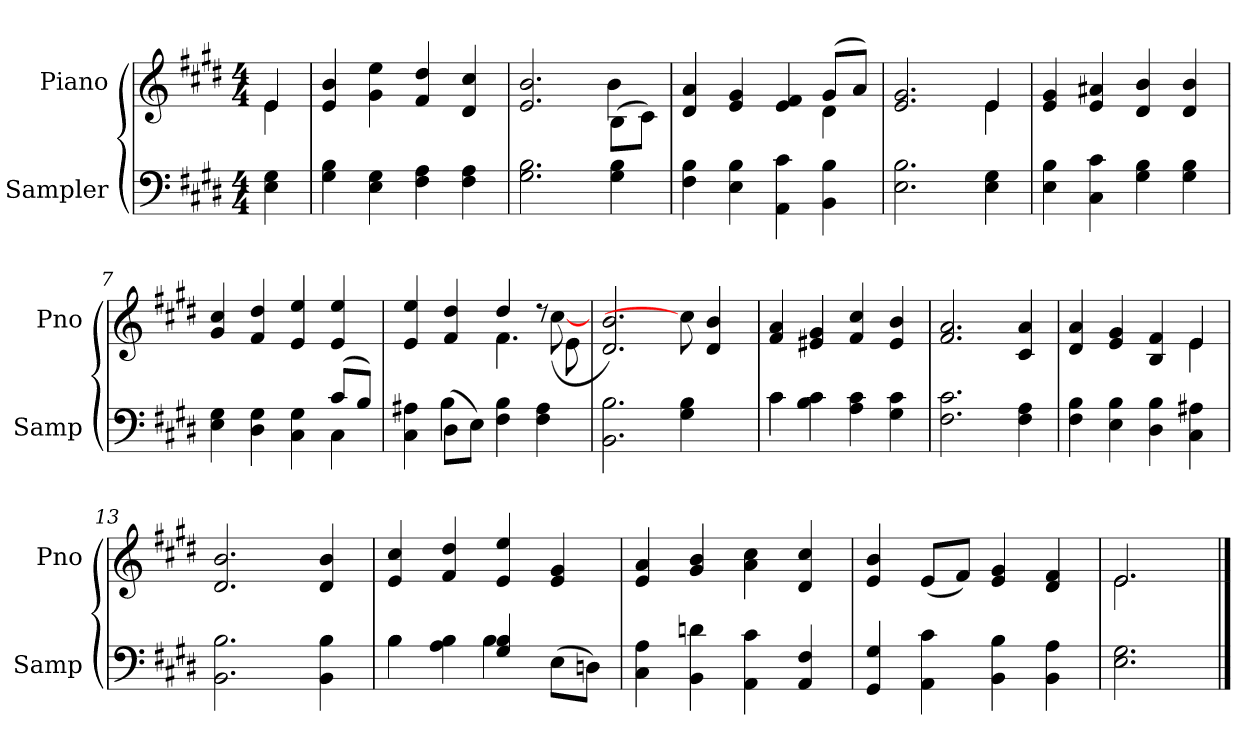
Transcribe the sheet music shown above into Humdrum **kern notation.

**kern	**kern
*part2	*part1
*staff2	*staff1
*I"Sampler	*I"Piano
*I'Samp	*I'Pno
*clefF4	*clefG2
*k[f#c#g#d#]	*k[f#c#g#d#]
*E:	*E:
*M4/4	*M4/4
=1	=1
*	*^
4E 4G#	4e/	4e
*	*v	*v
=2	=2
4G# 4B	4e 4b
4E 4G#	4g# 4ee
4F# 4A	4f# 4dd#
4F# 4A	4d# 4cc#
=3	=3
*	*^
2.G# 2.B	2.e 2.b	2.ryy
4G# 4B	(8B\L	4b
.	8c#\J)	.
=4	=4	=4
4F# 4B	4d# 4a	2.ryy
4E 4B	4e 4g#	.
4AA 4c#	4e 4f#	.
4BB 4B	(8g#/L	4d#
.	8a/J)	.
=5	=5	=5
2.E 2.B	2.e 2.g#	2.ryy
4E 4G#	4e/	4e
*	*v	*v
=6	=6
4E 4B	4e 4g#
4C# 4c#	4e 4a#X
4G# 4B	4d# 4b
4G# 4B	4d# 4b
=7	=7
*^	*
4E 4G#	2.ryy	4g# 4cc#
4D# 4G#	.	4f# 4dd#
4C# 4G#	.	4e 4ee
(8c#/L	4C#	4e 4ee
8B/J)	.	.
=8	=8	=8
*	*	*^
4C# 4A#X	4ryy	4e 4ee	2ryy
(8D#\L	4B	4f# 4dd#	.
8E\J)	.	.	.
4F# 4B	2ryy	4dd#/	4.f#
4F# 4A#	.	8r	.
.	.	8e\	([8cc#
*v	*v	*	*
*	*v	*v
=9	=9
2.BB 2.B	2.d# 2.b)
4G# 4B	8cc#]
.	4d# 4b
8ryy	.
=10	=10
*^	*
4c#\	4c#	4f# 4a
4B 4c#	2.ryy	4e#X 4g#
4A 4c#	.	4f# 4cc#
4G# 4c#	.	4e# 4b
*v	*v	*
=11	=11
2.F# 2.c#	2.f# 2.a
4F# 4A	4c# 4a
=12	=12
*	*^
4F# 4B	4d# 4a	2.ryy
4E 4B	4e 4g#	.
4D# 4B	4B 4f#	.
4C# 4A#X	4e/	4e
*	*v	*v
=13	=13
2.BB 2.B	2.d# 2.b
4BB 4B	4d# 4b
=14	=14
*^	*
4B\	4B	4e 4cc#
4A 4B	4ryy	4f# 4dd#
4G# 4B	4B	4e 4ee
(8E\L	4ryy	4e 4g#
8Dn\J)	.	.
*v	*v	*
=15	=15
4C# 4A	4e 4a
4BB 4dn	4g# 4b
4AA 4c#	4a 4cc#
4AA 4F#	4d# 4cc#
=16	=16
4GG# 4G#	4e 4b
4AA 4c#	(8e/L
.	8f#/J)
4BB 4B	4e 4g#
4BB 4A	4d# 4f#
=17	=17
*	*^
2.E 2.G#	2.e/	2.e
*	*v	*v
==	==
*-	*-
